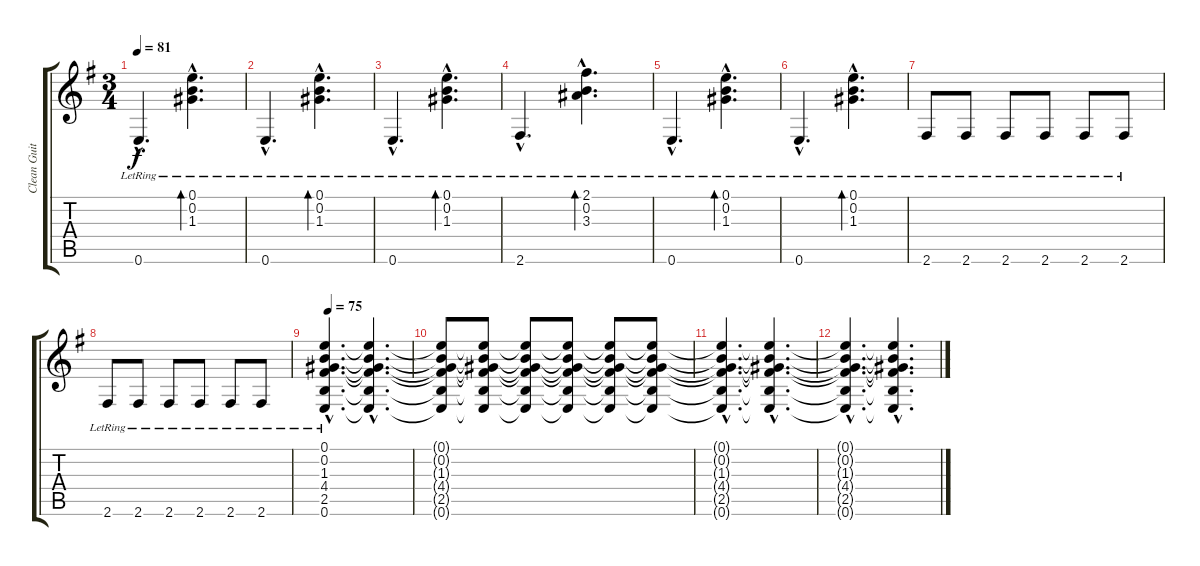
\track ("Clean Guitar R" "Clean Guit") {instrument electricguitarjazz}
\staff {score tabs}
\tuning (E4 B3 G3 D3 A2 E2) {hide}
\ts (3 4)
\tempo 81
\clef g2
\ks g
0.6{hac lr}.4{d dy f} (0.1{hac lr} 0.2{hac lr} 1.3{hac lr}).4{d bd 30} |
0.6{hac lr}.4{d} (0.1{hac lr} 0.2{hac lr} 1.3{hac lr}).4{d bd 30} |
0.6{hac lr}.4{d} (0.1{hac lr} 0.2{hac lr} 1.3{hac lr}).4{d bd 30} |
2.6{hac lr}.4{d} (2.1{hac lr} 0.2{hac lr} 3.3{hac lr}).4{d bd 30} |
0.6{hac lr}.4{d} (0.1{hac lr} 0.2{hac lr} 1.3{hac lr}).4{d bd 30} |
0.6{hac lr}.4{d} (0.1{hac lr} 0.2{hac lr} 1.3{hac lr}).4{d bd 30} |
2.6{lr}.8 2.6{lr}.8 2.6{lr}.8 2.6{lr}.8 2.6{lr}.8 2.6{lr}.8 |
2.6{lr}.8 2.6{lr}.8 2.6{lr}.8 2.6{lr}.8 2.6{lr}.8 2.6{lr}.8 |
\tempo 75
(0.1{hac lr} 0.2{hac lr} 1.3{hac lr} 4.4{hac lr} 2.5{hac lr} 0.6{hac lr}).4{d} (0.1{hac t} 0.2{hac t} 1.3{hac t} 4.4{hac t} 2.5{hac t} 0.6{hac t}).4{d} |
(0.1{t} 0.2{t} 1.3{t} 4.4{t} 2.5{t} 0.6{t}).8 (0.1{t} 0.2{t} 1.3{t} 4.4{t} 2.5{t} 0.6{t}).8 (0.1{t} 0.2{t} 1.3{t} 4.4{t} 2.5{t} 0.6{t}).8 (0.1{t} 0.2{t} 1.3{t} 4.4{t} 2.5{t} 0.6{t}).8 (0.1{t} 0.2{t} 1.3{t} 4.4{t} 2.5{t} 0.6{t}).8 (0.1{t} 0.2{t} 1.3{t} 4.4{t} 2.5{t} 0.6{t}).8 |
(0.1{hac t} 0.2{hac t} 1.3{hac t} 4.4{hac t} 2.5{hac t} 0.6{hac t}).4{d} (0.1{hac t} 0.2{hac t} 1.3{hac t} 4.4{hac t} 2.5{hac t} 0.6{hac t}).4{d} |
(0.1{hac t} 0.2{hac t} 1.3{hac t} 4.4{hac t} 2.5{hac t} 0.6{hac t}).4{d} (0.1{hac t} 0.2{hac t} 1.3{hac t} 4.4{hac t} 2.5{hac t} 0.6{hac t}).4{d}
